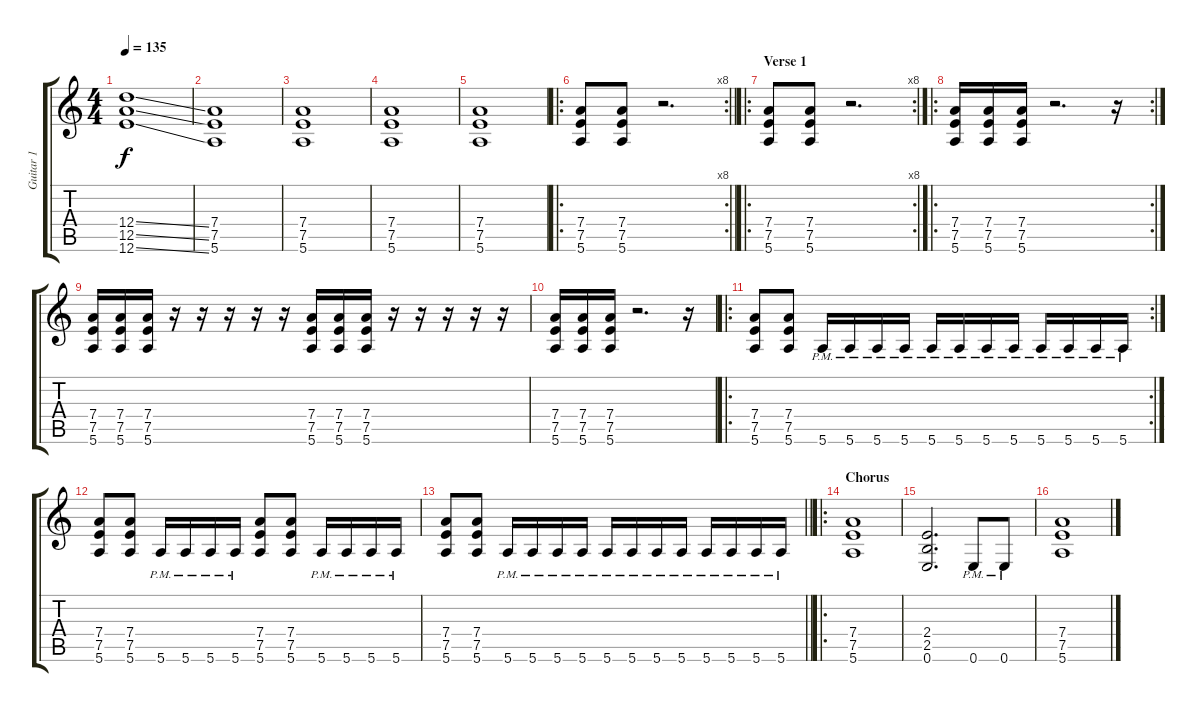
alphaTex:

\track ("Guitar 1" "Guitar 1") {instrument distortionguitar}
\staff {score tabs}
\tuning (E4 B3 G3 D3 A2 E2) {hide}
\ts (4 4)
\tempo 135
\clef g2
\ks c
(12.4{ss} 12.5{ss} 12.6{ss}).1{dy f instrument distortionguitar} |
(7.4 7.5 5.6).1 |
(7.4 7.5 5.6).1 |
(7.4 7.5 5.6).1 |
(7.4 7.5 5.6).1 |
\ro
\rc 8
\barLineRight lightlight
(7.4 7.5 5.6).8 (7.4 7.5 5.6).8 r.2{d} |
\ro
\rc 8
\section ("" "Verse 1")
(7.4 7.5 5.6).8 (7.4 7.5 5.6).8 r.2{d} |
\ro
\rc 2
(7.4 7.5 5.6).16 (7.4 7.5 5.6).16 (7.4 7.5 5.6).16 r.2{d} r.16 |
(7.4 7.5 5.6).16 (7.4 7.5 5.6).16 (7.4 7.5 5.6).16 r.16 r.16 r.16 r.16 r.16 (7.4 7.5 5.6).16 (7.4 7.5 5.6).16 (7.4 7.5 5.6).16 r.16 r.16 r.16 r.16 r.16 |
(7.4 7.5 5.6).16 (7.4 7.5 5.6).16 (7.4 7.5 5.6).16 r.2{d} r.16 |
\ro
\rc 2
(7.4 7.5 5.6).8 (7.4 7.5 5.6).8 5.6{pm}.16 5.6{pm}.16 5.6{pm}.16 5.6{pm}.16 5.6{pm}.16 5.6{pm}.16 5.6{pm}.16 5.6{pm}.16 5.6{pm}.16 5.6{pm}.16 5.6{pm}.16 5.6{pm}.16 |
(7.4 7.5 5.6).8 (7.4 7.5 5.6).8 5.6{pm}.16 5.6{pm}.16 5.6{pm}.16 5.6{pm}.16 (7.4 7.5 5.6).8 (7.4 7.5 5.6).8 5.6{pm}.16 5.6{pm}.16 5.6{pm}.16 5.6{pm}.16 |
\barLineRight lightlight
(7.4 7.5 5.6).8 (7.4 7.5 5.6).8 5.6{pm}.16 5.6{pm}.16 5.6{pm}.16 5.6{pm}.16 5.6{pm}.16 5.6{pm}.16 5.6{pm}.16 5.6{pm}.16 5.6{pm}.16 5.6{pm}.16 5.6{pm}.16 5.6{pm}.16 |
\ro
\section ("" "Chorus")
(7.4 7.5 5.6).1 |
(2.4 2.5 0.6).2{d} 0.6{pm}.8 0.6{pm}.8 |
(7.4 7.5 5.6).1
